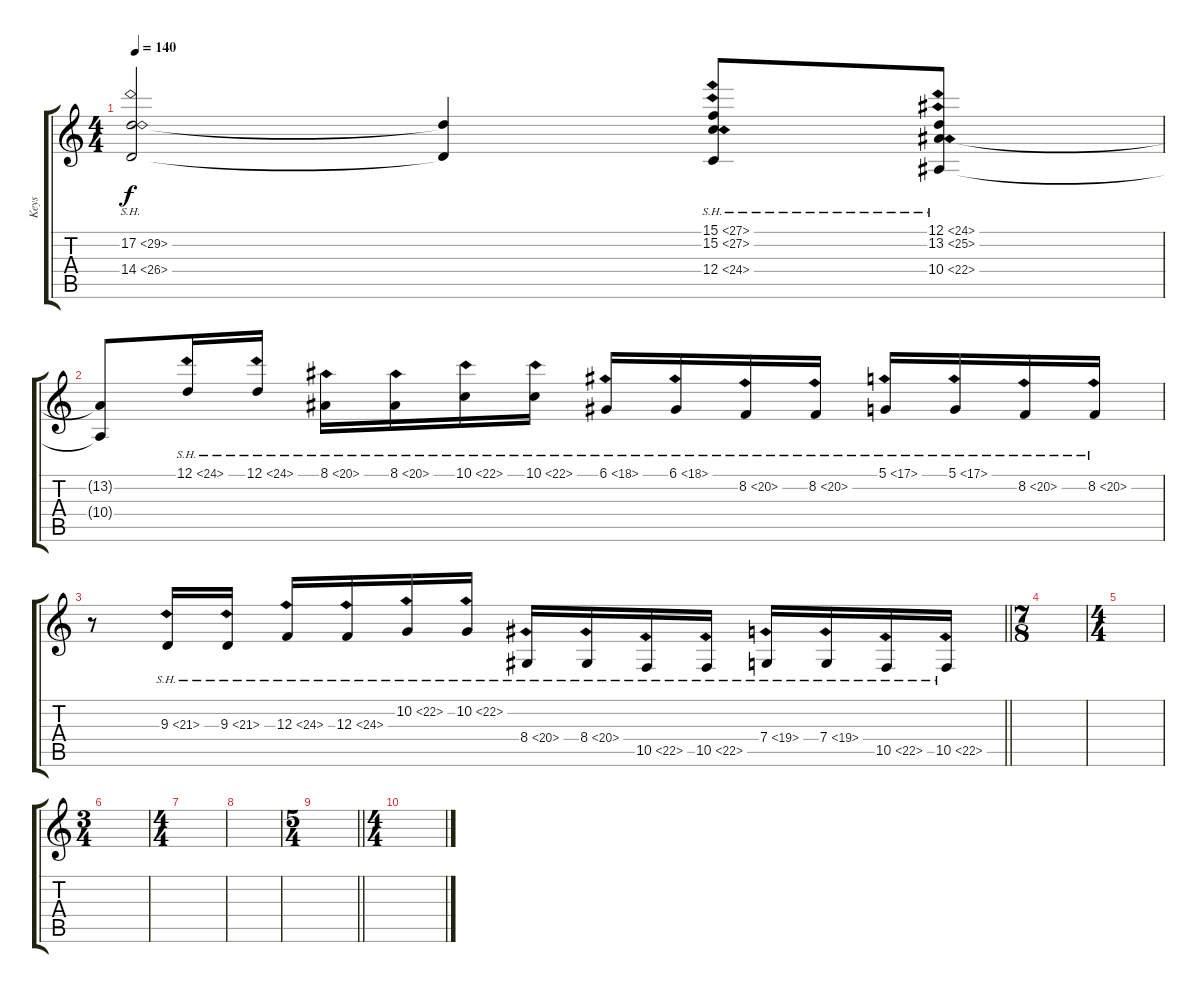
\track ("Keys" "Keys") {instrument stringensemble1}
\staff {score tabs}
\tuning (D4 A3 F3 C3 G2 D2) {hide}
\ts (4 4)
\tempo 140
\clef g2
\ks c
(17.2{sh 12} 14.4{sh 12}).2{dy f} (17.2{t} 14.4{t}).4 (15.1{sh 12} 15.2{sh 12} 12.4{sh 12}).8 (12.1{sh 12} 13.2{sh 12} 10.4{sh 12}).8 |
(13.2{t} 10.4{t}).8 12.1{sh 12}.16 12.1{sh 12}.16 8.1{sh 12}.16 8.1{sh 12}.16 10.1{sh 12}.16 10.1{sh 12}.16 6.1{sh 12}.16 6.1{sh 12}.16 8.2{sh 12}.16 8.2{sh 12}.16 5.1{sh 12}.16 5.1{sh 12}.16 8.2{sh 12}.16 8.2{sh 12}.16 |
\barLineRight lightlight
r.8 9.3{sh 12}.16 9.3{sh 12}.16 12.3{sh 12}.16 12.3{sh 12}.16 10.2{sh 12}.16 10.2{sh 12}.16 8.4{sh 12}.16 8.4{sh 12}.16 10.5{sh 12}.16 10.5{sh 12}.16 7.4{sh 12}.16 7.4{sh 12}.16 10.5{sh 12}.16 10.5{sh 12}.16 |
\ts (7 8)
|
\ts (4 4)
|
\ts (3 4)
|
\ts (4 4)
|
|
\ts (5 4)
\barLineRight lightlight
|
\ts (4 4)
